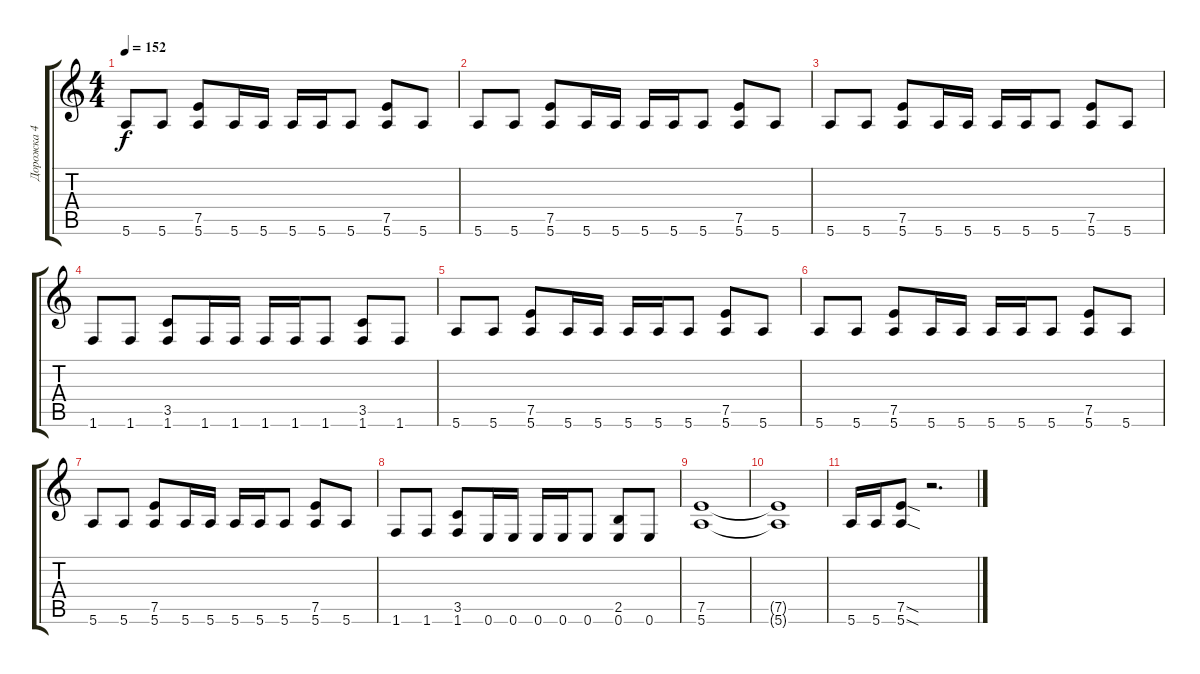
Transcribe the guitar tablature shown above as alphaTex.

\track ("Дорожка 4" "Дорожка 4") {instrument distortionguitar}
\staff {score tabs}
\tuning (E4 B3 G3 D3 A2 E2) {hide}
\ts (4 4)
\tempo 152
\clef g2
\ks c
5.6.8{dy f} 5.6.8 (7.5 5.6).8 5.6.16 5.6.16 5.6.16 5.6.16 5.6.8 (7.5 5.6).8 5.6.8 |
5.6.8 5.6.8 (7.5 5.6).8 5.6.16 5.6.16 5.6.16 5.6.16 5.6.8 (7.5 5.6).8 5.6.8 |
5.6.8 5.6.8 (7.5 5.6).8 5.6.16 5.6.16 5.6.16 5.6.16 5.6.8 (7.5 5.6).8 5.6.8 |
1.6.8 1.6.8 (3.5 1.6).8 1.6.16 1.6.16 1.6.16 1.6.16 1.6.8 (3.5 1.6).8 1.6.8 |
5.6.8 5.6.8 (7.5 5.6).8 5.6.16 5.6.16 5.6.16 5.6.16 5.6.8 (7.5 5.6).8 5.6.8 |
5.6.8 5.6.8 (7.5 5.6).8 5.6.16 5.6.16 5.6.16 5.6.16 5.6.8 (7.5 5.6).8 5.6.8 |
5.6.8 5.6.8 (7.5 5.6).8 5.6.16 5.6.16 5.6.16 5.6.16 5.6.8 (7.5 5.6).8 5.6.8 |
1.6.8 1.6.8 (3.5 1.6).8 0.6.16 0.6.16 0.6.16 0.6.16 0.6.8 (2.5 0.6).8 0.6.8 |
(7.5 5.6).1 |
(7.5{t} 5.6{t}).1 |
5.6.16 5.6.16 (7.5{sod} 5.6{sod}).8 r.2{d}
